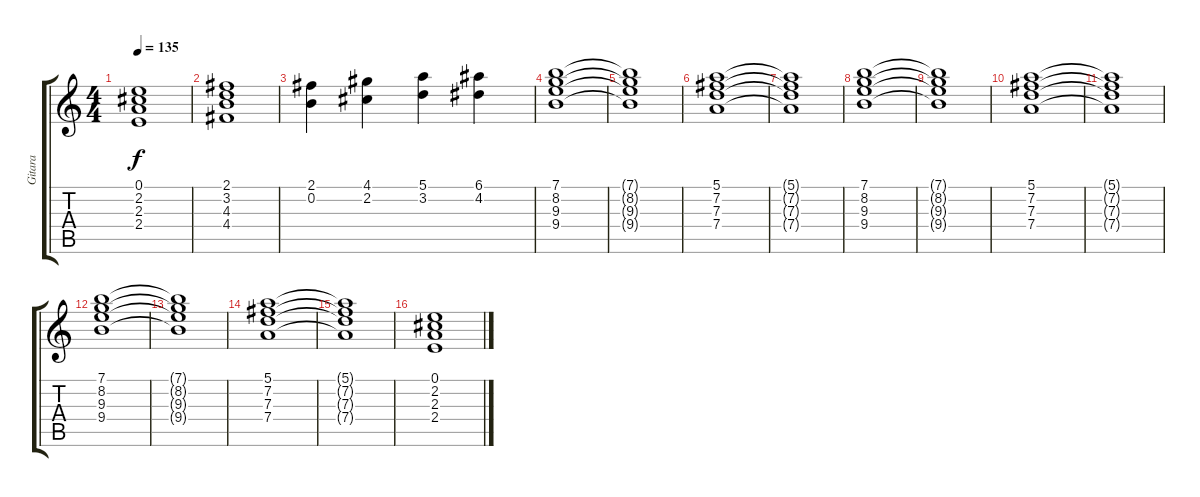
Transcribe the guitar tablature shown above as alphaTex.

\track ("Gitara" "Gitara") {instrument acousticguitarsteel}
\staff {score tabs}
\tuning (E4 B3 G3 D3 A2 E2) {hide}
\ts (4 4)
\tempo 135
\clef g2
\ks c
(0.1 2.2 2.3 2.4).1{dy f} |
(2.1 3.2 4.3 4.4).1 |
(2.1 0.2).4 (4.1 2.2).4 (5.1 3.2).4 (6.1 4.2).4 |
(7.1 8.2 9.3 9.4).1 |
(7.1{t} 8.2{t} 9.3{t} 9.4{t}).1 |
(5.1 7.2 7.3 7.4).1 |
(5.1{t} 7.2{t} 7.3{t} 7.4{t}).1 |
(7.1 8.2 9.3 9.4).1 |
(7.1{t} 8.2{t} 9.3{t} 9.4{t}).1 |
(5.1 7.2 7.3 7.4).1 |
(5.1{t} 7.2{t} 7.3{t} 7.4{t}).1 |
(7.1 8.2 9.3 9.4).1 |
(7.1{t} 8.2{t} 9.3{t} 9.4{t}).1 |
(5.1 7.2 7.3 7.4).1 |
(5.1{t} 7.2{t} 7.3{t} 7.4{t}).1 |
(0.1 2.2 2.3 2.4).1
